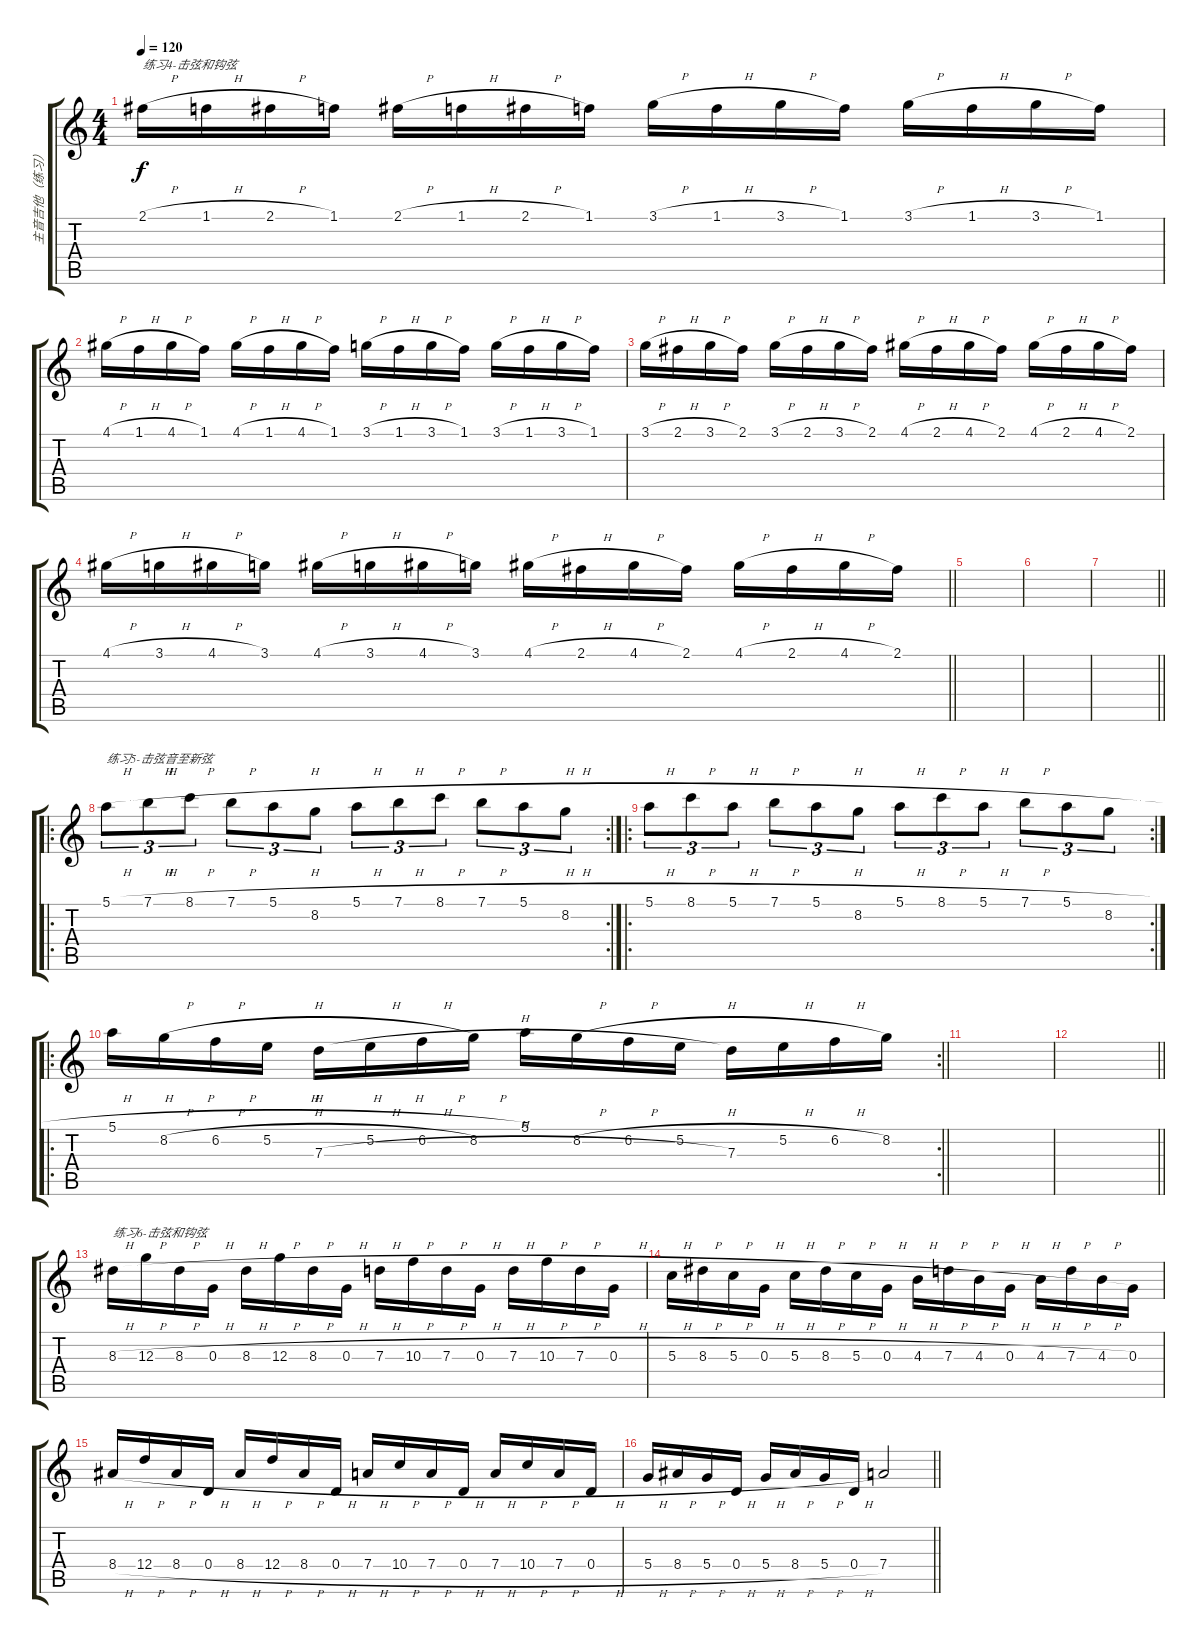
\track ("主音吉他（练习）" "主音吉他（练习）") {instrument overdrivenguitar}
\staff {score tabs}
\tuning (E4 B3 G3 D3 A2 E2) {hide}
\ts (4 4)
\tempo 120
\clef g2
\ks c
2.1{h}.16{txt "练习4-击弦和钩弦" dy f} 1.1{h}.16 2.1{h}.16 1.1.16 2.1{h}.16 1.1{h}.16 2.1{h}.16 1.1.16 3.1{h}.16 1.1{h}.16 3.1{h}.16 1.1.16 3.1{h}.16 1.1{h}.16 3.1{h}.16 1.1.16 |
4.1{h}.16 1.1{h}.16 4.1{h}.16 1.1.16 4.1{h}.16 1.1{h}.16 4.1{h}.16 1.1.16 3.1{h}.16 1.1{h}.16 3.1{h}.16 1.1.16 3.1{h}.16 1.1{h}.16 3.1{h}.16 1.1.16 |
3.1{h}.16 2.1{h}.16 3.1{h}.16 2.1.16 3.1{h}.16 2.1{h}.16 3.1{h}.16 2.1.16 4.1{h}.16 2.1{h}.16 4.1{h}.16 2.1.16 4.1{h}.16 2.1{h}.16 4.1{h}.16 2.1.16 |
\barLineRight lightlight
4.1{h}.16 3.1{h}.16 4.1{h}.16 3.1.16 4.1{h}.16 3.1{h}.16 4.1{h}.16 3.1.16 4.1{h}.16 2.1{h}.16 4.1{h}.16 2.1.16 4.1{h}.16 2.1{h}.16 4.1{h}.16 2.1.16 |
|
|
\barLineRight lightlight
|
\ro
\rc 2
5.1{h}.8{tu (3 2) txt "练习5-击弦音至新弦"} 7.1{h}.8{tu (3 2)} 8.1{h}.8{tu (3 2)} 7.1{h}.8{tu (3 2)} 5.1{h}.8{tu (3 2)} 8.2.8{tu (3 2)} 5.1{h}.8{tu (3 2)} 7.1{h}.8{tu (3 2)} 8.1{h}.8{tu (3 2)} 7.1{h}.8{tu (3 2)} 5.1{h}.8{tu (3 2)} 8.2.8{tu (3 2)} |
\ro
\rc 2
5.1{h}.8{tu (3 2)} 8.1{h}.8{tu (3 2)} 5.1{h}.8{tu (3 2)} 7.1{h}.8{tu (3 2)} 5.1{h}.8{tu (3 2)} 8.2.8{tu (3 2)} 5.1{h}.8{tu (3 2)} 8.1{h}.8{tu (3 2)} 5.1{h}.8{tu (3 2)} 7.1{h}.8{tu (3 2)} 5.1{h}.8{tu (3 2)} 8.2.8{tu (3 2)} |
\ro
\rc 2
\barLineRight lightlight
5.1{h}.16 8.2{h}.16 6.2{h}.16 5.2{h}.16 7.3{h}.16 5.2{h}.16 6.2{h}.16 8.2.16 5.1.16 8.2{h}.16 6.2{h}.16 5.2{h}.16 7.3.16 5.2{h}.16 6.2{h}.16 8.2.16 |
|
\barLineRight lightlight
|
8.3{h}.16{txt "练习6-击弦和钩弦"} 12.3{h}.16 8.3{h}.16 0.3{h}.16 8.3{h}.16 12.3{h}.16 8.3{h}.16 0.3{h}.16 7.3{h}.16 10.3{h}.16 7.3{h}.16 0.3{h}.16 7.3{h}.16 10.3{h}.16 7.3{h}.16 0.3{h}.16 |
5.3{h}.16 8.3{h}.16 5.3{h}.16 0.3{h}.16 5.3{h}.16 8.3{h}.16 5.3{h}.16 0.3{h}.16 4.3{h}.16 7.3{h}.16 4.3{h}.16 0.3{h}.16 4.3{h}.16 7.3{h}.16 4.3{h}.16 0.3.16 |
8.4{h}.16 12.4{h}.16 8.4{h}.16 0.4{h}.16 8.4{h}.16 12.4{h}.16 8.4{h}.16 0.4{h}.16 7.4{h}.16 10.4{h}.16 7.4{h}.16 0.4{h}.16 7.4{h}.16 10.4{h}.16 7.4{h}.16 0.4{h}.16 |
\barLineRight lightlight
5.4{h}.16 8.4{h}.16 5.4{h}.16 0.4{h}.16 5.4{h}.16 8.4{h}.16 5.4{h}.16 0.4{h}.16 7.4.2
